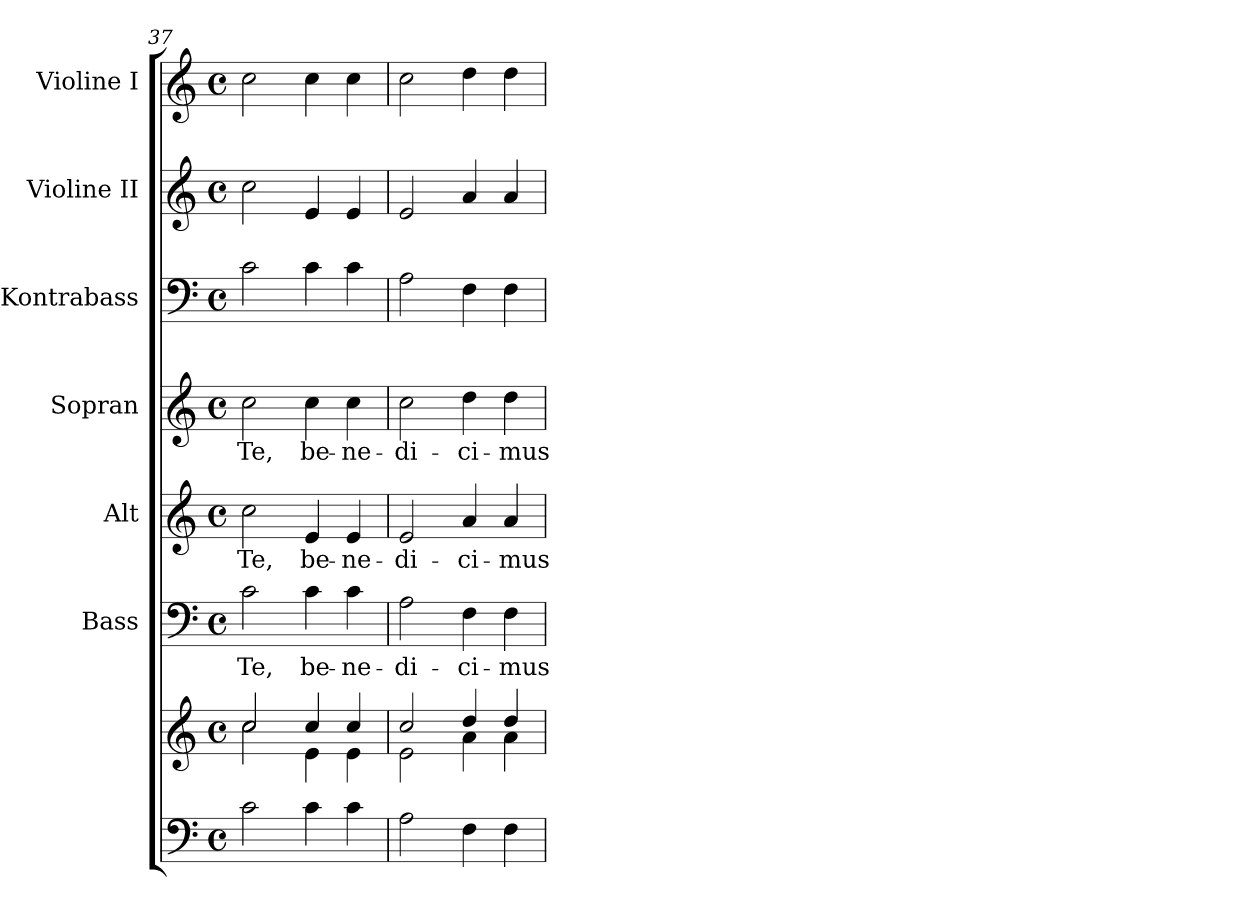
**kern	**kern	**kern	**text	**kern	**text	**kern	**text	**kern	**kern	**kern
*part7	*part7	*part6	*part6	*part5	*part5	*part4	*part4	*part3	*part2	*part1
*staff8	*staff7	*staff6	*staff6	*staff5	*staff5	*staff4	*staff4	*staff3	*staff2	*staff1
*	*	*I"Bass	*	*I"Alt	*	*I"Sopran	*	*I"Kontrabass	*I"Violine II	*I"Violine I
*	*	*I'B.	*	*I'A.	*	*I'S.	*	*I'Kb.	*I'Vl. II	*I'Vl. I
*clefF4	*clefG2	*clefF4	*	*clefG2	*	*clefG2	*	*clefF4	*clefG2	*clefG2
*	*	*	*	*	*	*	*	*ITrd7c12	*	*
*k[]	*k[]	*k[]	*	*k[]	*	*k[]	*	*k[]	*k[]	*k[]
*C:	*C:	*C:	*	*C:	*	*C:	*	*C:	*C:	*C:
*M4/4	*M4/4	*M4/4	*	*M4/4	*	*M4/4	*	*M4/4	*M4/4	*M4/4
*met(c)	*met(c)	*met(c)	*	*met(c)	*	*met(c)	*	*met(c)	*met(c)	*met(c)
=37	=37	=37	=37	=37	=37	=37	=37	=37	=37	=37
*	*^	*	*	*	*	*	*	*	*	*
!	!	!	!	!LO:LY:b	!	!LO:LY:b	!	!LO:LY:b	!	!	!
2c\	2cc/	2cc\	2c\	Te,	2cc\	Te,	2cc\	Te,	2C\	2cc\	2cc\
!	!	!	!	!LO:LY:b	!	!LO:LY:b	!	!LO:LY:b	!	!	!
4c\	4cc/	4e\	4c\	be-	4e/	be-	4cc\	be-	4C\	4e/	4cc\
!	!	!	!	!LO:LY:b	!	!LO:LY:b	!	!LO:LY:b	!	!	!
4c\	4cc/	4e\	4c\	-ne-	4e/	-ne-	4cc\	-ne-	4C\	4e/	4cc\
!!LO:LB:g=z
=38	=38	=38	=38	=38	=38	=38	=38	=38	=38	=38	=38
!	!	!	!	!LO:LY:b	!	!LO:LY:b	!	!LO:LY:b	!	!	!
2A\	2cc/	2e\	2A\	-di-	2e/	-di-	2cc\	-di-	2AA\	2e/	2cc\
!	!	!	!	!LO:LY:b	!	!LO:LY:b	!	!LO:LY:b	!	!	!
4F\	4dd/	4a\	4F\	-ci-	4a/	-ci-	4dd\	-ci-	4FF\	4a/	4dd\
!	!	!	!	!LO:LY:b	!	!LO:LY:b	!	!LO:LY:b	!	!	!
4F\	4dd/	4a\	4F\	-mus	4a/	-mus	4dd\	-mus	4FF\	4a/	4dd\
*	*v	*v	*	*	*	*	*	*	*	*	*
=	=	=	=	=	=	=	=	=	=	=
*-	*-	*-	*-	*-	*-	*-	*-	*-	*-	*-
